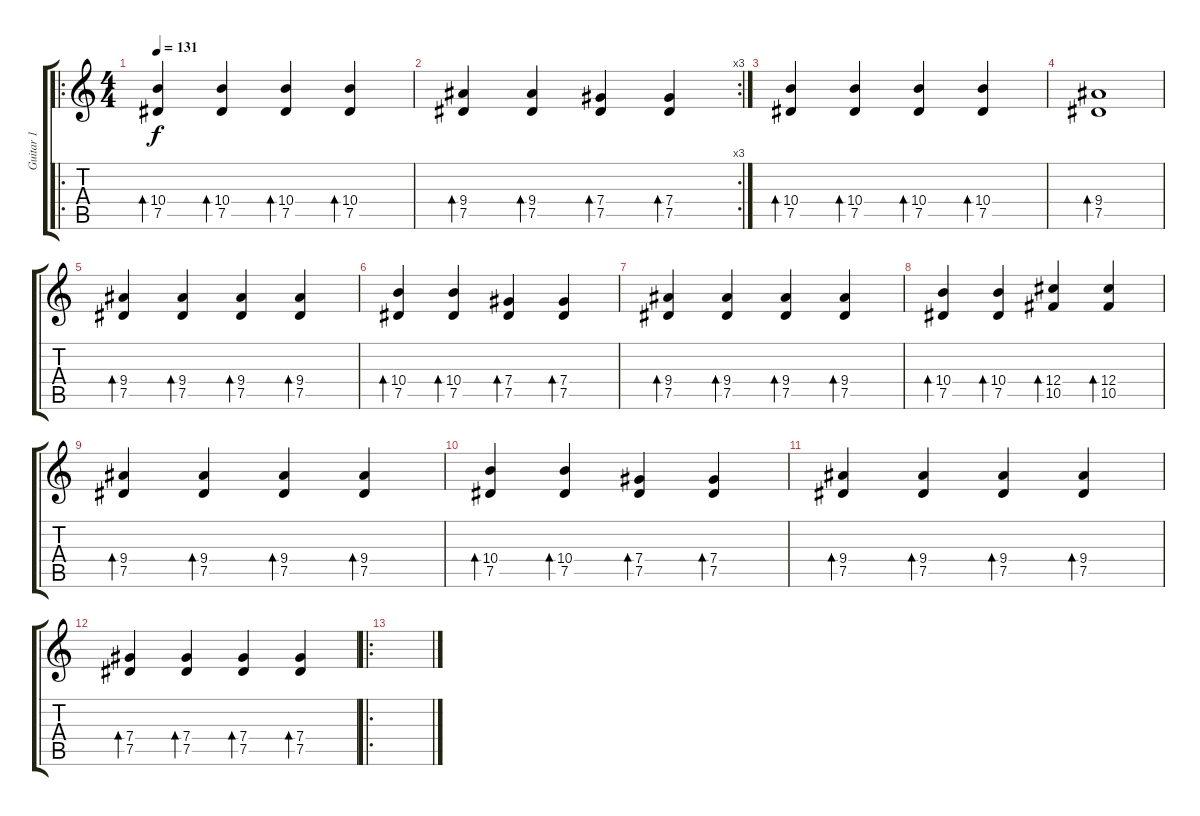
\track ("Guitar 1" "Guitar 1") {instrument electricguitarclean}
\staff {score tabs}
\tuning (Eb4 Bb3 Gb3 Db3 Ab2 Eb2) {hide}
\ro
\ts (4 4)
\tempo 131
\clef g2
\ks c
(10.4 7.5).4{bd 240 dy f} (10.4 7.5).4{bd 240} (10.4 7.5).4{bd 240} (10.4 7.5).4{bd 240} |
\rc 3
(9.4 7.5).4{bd 240} (9.4 7.5).4{bd 240} (7.4 7.5).4{bd 240} (7.4 7.5).4{bd 240} |
(10.4 7.5).4{bd 240} (10.4 7.5).4{bd 240} (10.4 7.5).4{bd 240} (10.4 7.5).4{bd 240} |
(9.4 7.5).1{bd 240} |
(9.4 7.5).4{bd 240} (9.4 7.5).4{bd 240} (9.4 7.5).4{bd 240} (9.4 7.5).4{bd 240} |
(10.4 7.5).4{bd 240} (10.4 7.5).4{bd 240} (7.4 7.5).4{bd 240} (7.4 7.5).4{bd 240} |
(9.4 7.5).4{bd 240} (9.4 7.5).4{bd 240} (9.4 7.5).4{bd 240} (9.4 7.5).4{bd 240} |
(10.4 7.5).4{bd 240} (10.4 7.5).4{bd 240} (12.4 10.5).4{bd 240} (12.4 10.5).4{bd 240} |
(9.4 7.5).4{bd 240} (9.4 7.5).4{bd 240} (9.4 7.5).4{bd 240} (9.4 7.5).4{bd 240} |
(10.4 7.5).4{bd 240} (10.4 7.5).4{bd 240} (7.4 7.5).4{bd 240} (7.4 7.5).4{bd 240} |
(9.4 7.5).4{bd 240} (9.4 7.5).4{bd 240} (9.4 7.5).4{bd 240} (9.4 7.5).4{bd 240} |
(7.4 7.5).4{bd 240} (7.4 7.5).4{bd 240} (7.4 7.5).4{bd 240} (7.4 7.5).4{bd 240} |
\ro
